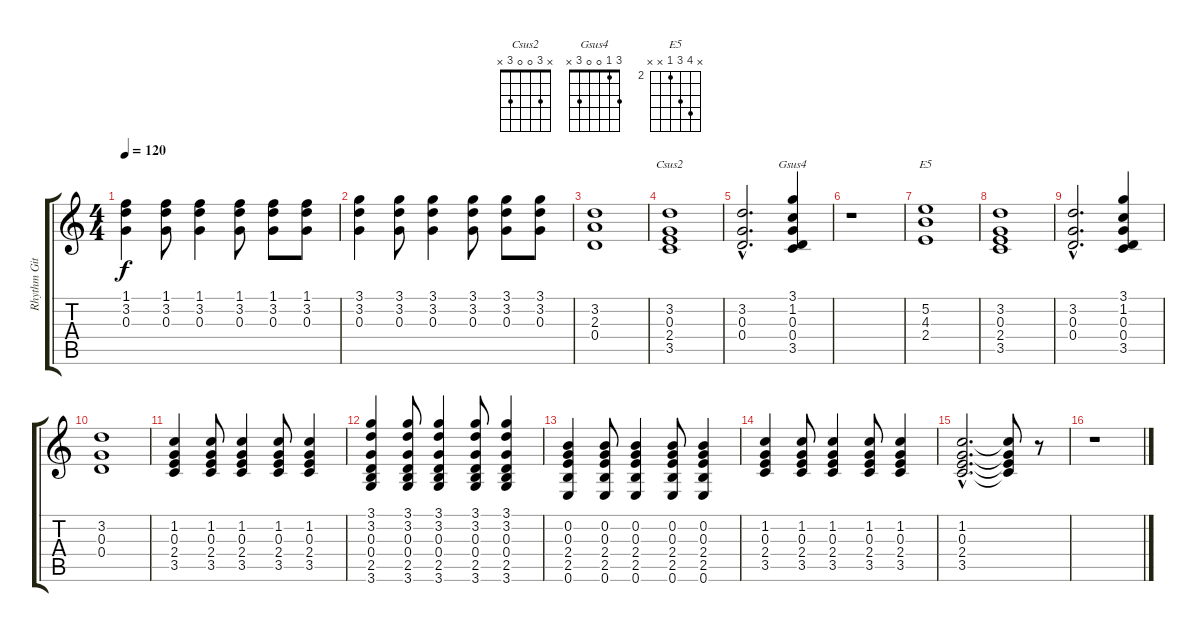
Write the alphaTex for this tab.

\track ("Rhythm Git. II" "Rhythm Git") {instrument acousticguitarsteel}
\staff {score tabs}
\tuning (E4 B3 G3 D3 A2 E2) {hide}
\chord ("Csus2" x 3 0 0 3 x)
\chord ("Gsus4" 3 1 0 0 3 x)
\chord ("E5" x 5 4 2 x x) {firstfret 2}
\ts (4 4)
\tempo 120
\clef g2
\ks c
(1.1 3.2 0.3).4{dy f} (1.1 3.2 0.3).8 (1.1 3.2 0.3).4 (1.1 3.2 0.3).8 (1.1 3.2 0.3).8 (1.1 3.2 0.3).8 |
(3.1 3.2 0.3).4 (3.1 3.2 0.3).8 (3.1 3.2 0.3).4 (3.1 3.2 0.3).8 (3.1 3.2 0.3).8 (3.1 3.2 0.3).8 |
(3.2 2.3 0.4).1 |
(3.2 0.3 2.4 3.5).1{ch "Csus2"} |
(3.2{hac} 0.3{hac} 0.4{hac}).2{d} (3.1 1.2 0.3 0.4 3.5).4{ch "Gsus4"} |
r.1 |
(5.2 4.3 2.4).1{ch "E5"} |
(3.2 0.3 2.4 3.5).1 |
(3.2{hac} 0.3{hac} 0.4{hac}).2{d} (3.1 1.2 0.3 0.4 3.5).4 |
(3.2 0.3 0.4).1 |
(1.2 0.3 2.4 3.5).4 (1.2 0.3 2.4 3.5).8 (1.2 0.3 2.4 3.5).4 (1.2 0.3 2.4 3.5).8 (1.2 0.3 2.4 3.5).4 |
(3.1 3.2 0.3 0.4 2.5 3.6).4 (3.1 3.2 0.3 0.4 2.5 3.6).8 (3.1 3.2 0.3 0.4 2.5 3.6).4 (3.1 3.2 0.3 0.4 2.5 3.6).8 (3.1 3.2 0.3 0.4 2.5 3.6).4 |
(0.2 0.3 2.4 2.5 0.6).4 (0.2 0.3 2.4 2.5 0.6).8 (0.2 0.3 2.4 2.5 0.6).4 (0.2 0.3 2.4 2.5 0.6).8 (0.2 0.3 2.4 2.5 0.6).4 |
(1.2 0.3 2.4 3.5).4 (1.2 0.3 2.4 3.5).8 (1.2 0.3 2.4 3.5).4 (1.2 0.3 2.4 3.5).8 (1.2 0.3 2.4 3.5).4 |
(1.2{hac} 0.3{hac} 2.4{hac} 3.5{hac}).2{d} (1.2{t} 0.3{t} 2.4{t} 3.5{t}).8 r.8 |
r.1
